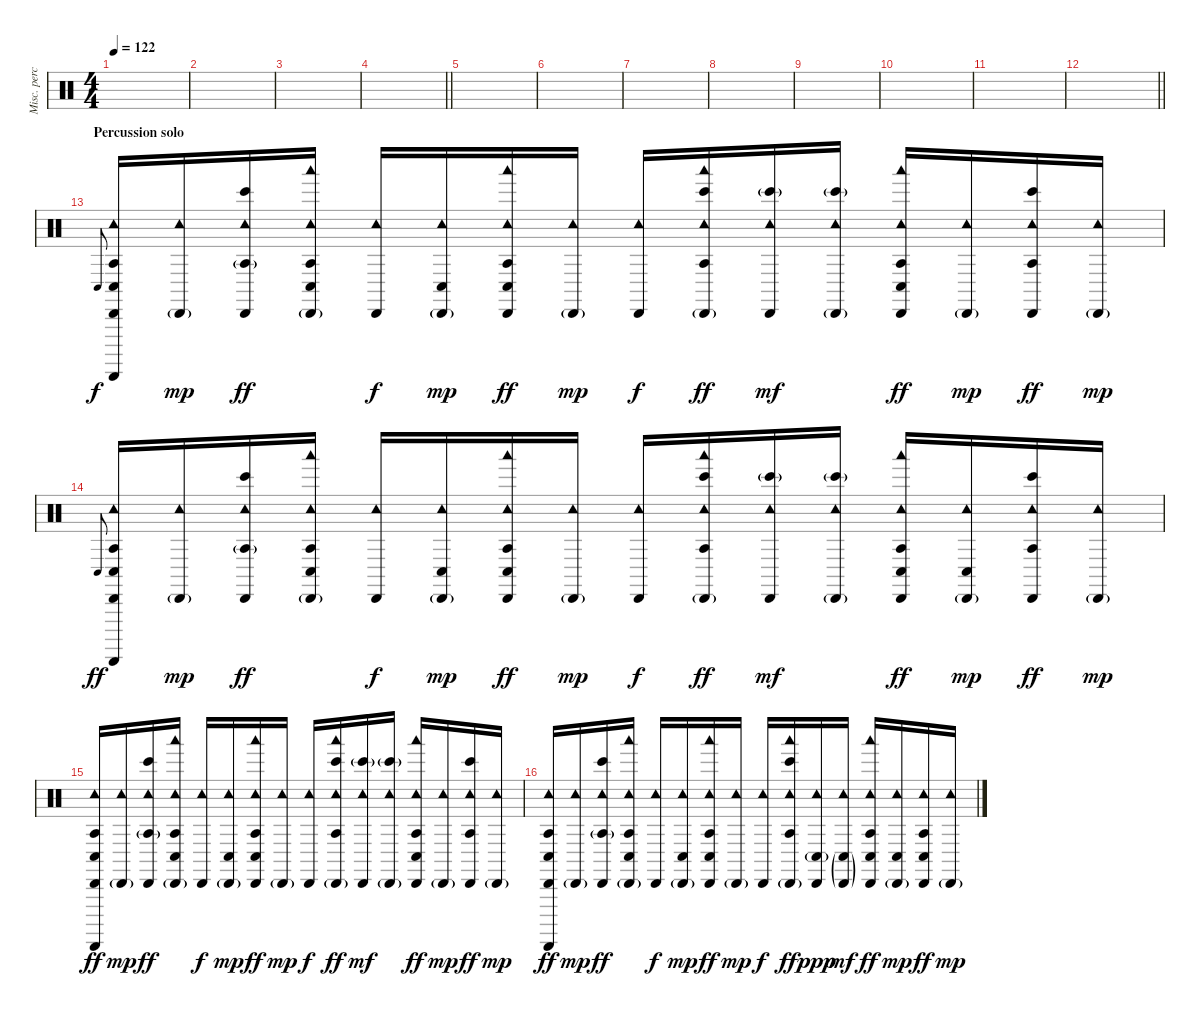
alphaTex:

\track ("Misc. percussion" "Misc. perc") {instrument percussion}
\staff {score}
\articulation defaults
\ts (4 4)
\section ("" "")
\tempo 122
\clef neutral
\ks c
|
|
|
\barLineRight lightlight
|
|
|
|
|
|
|
|
\barLineRight lightlight
|
\section ("" "Percussion solo")
"Conga low (hit)".8{gr onbeat} ("Guiro (scrap-return)" "Tambourine (hit)" "Cabasa (hit)" "Agogo tow (hit)" "Conga low (hit)").16 ("Tambourine (hit)" "Cabasa (hit)"{g}).16{dy mp} ("Tambourine (hit)" "Cabasa (hit)" "Agogo tow (hit)"{g} "Bongo High (hit)").16{dy ff} ("Woodblock low (hit)" "Tambourine (hit)" "Cabasa (hit)"{g} "Agogo tow (hit)" "Conga low (hit)").16 ("Tambourine (hit)" "Cabasa (hit)").16{dy f} ("Tambourine (hit)" "Cabasa (hit)"{g} "Conga low (hit)").16{dy mp} ("Woodblock low (hit)" "Tambourine (hit)" "Cabasa (hit)" "Agogo tow (hit)" "Conga low (hit)").16{dy ff} ("Tambourine (hit)" "Cabasa (hit)"{g}).16{dy mp} ("Tambourine (hit)" "Cabasa (hit)").16{dy f} ("Woodblock low (hit)" "Tambourine (hit)" "Cabasa (hit)"{g} "Agogo tow (hit)" "Bongo High (hit)").16{dy ff} ("Tambourine (hit)" "Cabasa (hit)" "Bongo High (hit)"{g}).16{dy mf} ("Tambourine (hit)" "Cabasa (hit)"{g} "Bongo High (hit)"{g}).16 ("Woodblock low (hit)" "Tambourine (hit)" "Cabasa (hit)" "Agogo tow (hit)" "Conga low (hit)").16{dy ff} ("Tambourine (hit)" "Cabasa (hit)"{g}).16{dy mp} ("Tambourine (hit)" "Cabasa (hit)" "Agogo tow (hit)" "Bongo High (hit)").16{dy ff} ("Tambourine (hit)" "Cabasa (hit)"{g}).16{dy mp} |
"Conga low (hit)".8{gr onbeat dy ff} ("Guiro (scrap-return)" "Tambourine (hit)" "Cabasa (hit)" "Agogo tow (hit)" "Conga low (hit)").16 ("Tambourine (hit)" "Cabasa (hit)"{g}).16{dy mp} ("Tambourine (hit)" "Cabasa (hit)" "Agogo tow (hit)"{g} "Bongo High (hit)").16{dy ff} ("Woodblock low (hit)" "Tambourine (hit)" "Cabasa (hit)"{g} "Agogo tow (hit)" "Conga low (hit)").16 ("Tambourine (hit)" "Cabasa (hit)").16{dy f} ("Tambourine (hit)" "Cabasa (hit)"{g} "Conga low (hit)").16{dy mp} ("Woodblock low (hit)" "Tambourine (hit)" "Cabasa (hit)" "Agogo tow (hit)" "Conga low (hit)").16{dy ff} ("Tambourine (hit)" "Cabasa (hit)"{g}).16{dy mp} ("Tambourine (hit)" "Cabasa (hit)").16{dy f} ("Woodblock low (hit)" "Tambourine (hit)" "Cabasa (hit)"{g} "Agogo tow (hit)" "Bongo High (hit)").16{dy ff} ("Tambourine (hit)" "Cabasa (hit)" "Bongo High (hit)"{g}).16{dy mf} ("Tambourine (hit)" "Cabasa (hit)"{g} "Bongo High (hit)"{g}).16 ("Woodblock low (hit)" "Tambourine (hit)" "Cabasa (hit)" "Agogo tow (hit)" "Conga low (hit)").16{dy ff} ("Tambourine (hit)" "Cabasa (hit)"{g} "Conga low (hit)").16{dy mp} ("Tambourine (hit)" "Cabasa (hit)" "Agogo tow (hit)" "Bongo High (hit)").16{dy ff} ("Tambourine (hit)" "Cabasa (hit)"{g}).16{dy mp} |
("Guiro (scrap-return)" "Tambourine (hit)" "Cabasa (hit)" "Agogo tow (hit)" "Conga low (hit)").16{dy ff} ("Tambourine (hit)" "Cabasa (hit)"{g}).16{dy mp} ("Tambourine (hit)" "Cabasa (hit)" "Agogo tow (hit)"{g} "Bongo High (hit)").16{dy ff} ("Woodblock low (hit)" "Tambourine (hit)" "Cabasa (hit)"{g} "Agogo tow (hit)" "Conga low (hit)").16 ("Tambourine (hit)" "Cabasa (hit)").16{dy f} ("Tambourine (hit)" "Cabasa (hit)"{g} "Conga low (hit)").16{dy mp} ("Woodblock low (hit)" "Tambourine (hit)" "Cabasa (hit)" "Agogo tow (hit)" "Conga low (hit)").16{dy ff} ("Tambourine (hit)" "Cabasa (hit)"{g}).16{dy mp} ("Tambourine (hit)" "Cabasa (hit)").16{dy f} ("Woodblock low (hit)" "Tambourine (hit)" "Cabasa (hit)"{g} "Agogo tow (hit)" "Bongo High (hit)").16{dy ff} ("Tambourine (hit)" "Cabasa (hit)" "Bongo High (hit)"{g}).16{dy mf} ("Tambourine (hit)" "Cabasa (hit)"{g} "Bongo High (hit)"{g}).16 ("Woodblock low (hit)" "Tambourine (hit)" "Cabasa (hit)" "Agogo tow (hit)" "Conga low (hit)").16{dy ff} ("Tambourine (hit)" "Cabasa (hit)"{g}).16{dy mp} ("Tambourine (hit)" "Cabasa (hit)" "Agogo tow (hit)" "Bongo High (hit)").16{dy ff} ("Tambourine (hit)" "Cabasa (hit)"{g}).16{dy mp} |
("Guiro (scrap-return)" "Tambourine (hit)" "Cabasa (hit)" "Agogo tow (hit)" "Conga low (hit)").16{dy ff} ("Tambourine (hit)" "Cabasa (hit)"{g}).16{dy mp} ("Tambourine (hit)" "Cabasa (hit)" "Agogo tow (hit)"{g} "Bongo High (hit)").16{dy ff} ("Woodblock low (hit)" "Tambourine (hit)" "Cabasa (hit)"{g} "Agogo tow (hit)" "Conga low (hit)").16 ("Tambourine (hit)" "Cabasa (hit)").16{dy f} ("Tambourine (hit)" "Cabasa (hit)"{g} "Conga low (hit)").16{dy mp} ("Woodblock low (hit)" "Tambourine (hit)" "Cabasa (hit)" "Agogo tow (hit)" "Conga low (hit)").16{dy ff} ("Tambourine (hit)" "Cabasa (hit)"{g}).16{dy mp} ("Tambourine (hit)" "Cabasa (hit)").16{dy f} ("Woodblock low (hit)" "Tambourine (hit)" "Cabasa (hit)"{g} "Agogo tow (hit)" "Bongo High (hit)").16{dy ff} ("Tambourine (hit)" "Cabasa (hit)" "Conga low (hit)"{g}).16{dy ppp} ("Tambourine (hit)" "Cabasa (hit)"{g} "Conga low (hit)"{g}).16{dy mf} ("Woodblock low (hit)" "Tambourine (hit)" "Cabasa (hit)" "Agogo tow (hit)" "Conga low (hit)").16{dy ff} ("Tambourine (hit)" "Cabasa (hit)"{g} "Conga low (hit)").16{dy mp} ("Tambourine (hit)" "Cabasa (hit)" "Agogo tow (hit)" "Conga low (hit)").16{dy ff} ("Tambourine (hit)" "Cabasa (hit)"{g}).16{dy mp}
